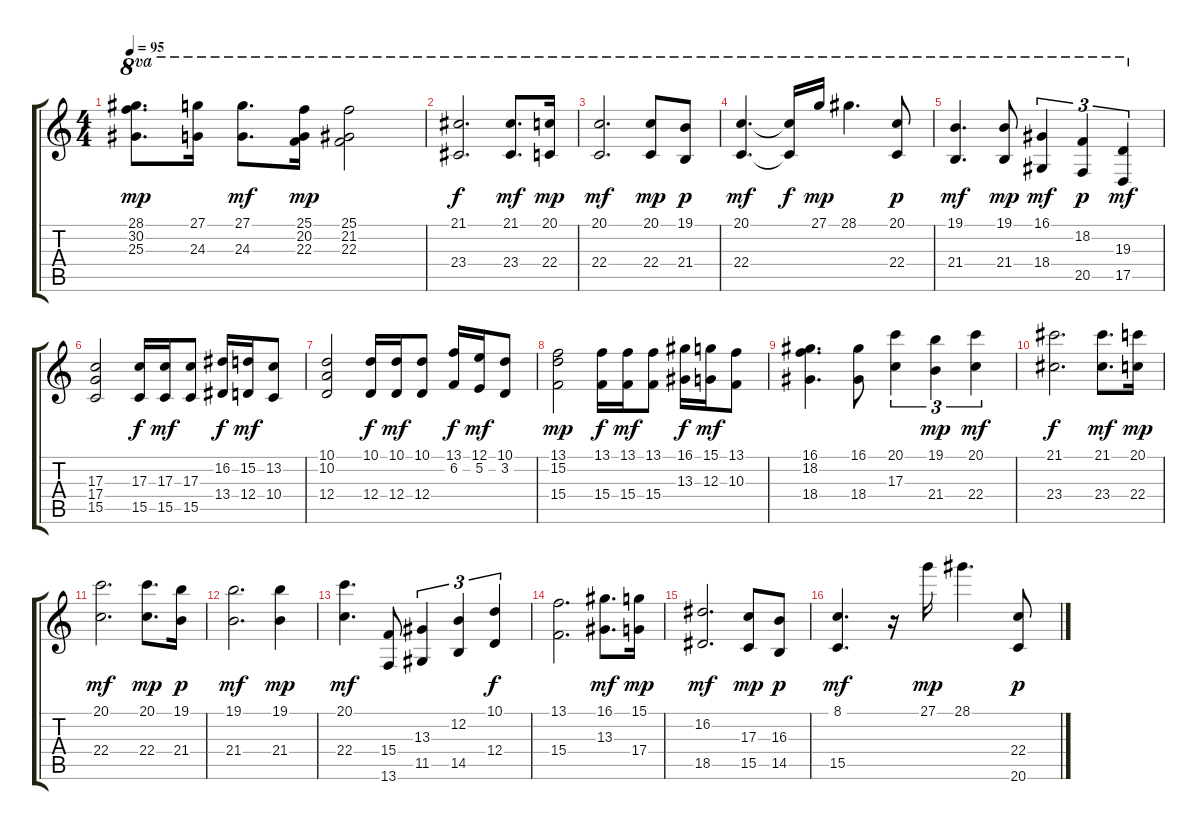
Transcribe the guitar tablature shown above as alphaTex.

\track "" {instrument acousticgrandpiano}
\staff {score tabs}
\tuning (E4 B3 G3 D3 A2 E2) {hide}
\ts (4 4)
\tempo 95
\clef g2
\ks c
(28.1 30.2 25.3).8{d ot 8va dy mp} (27.1 24.3).16{ot 8va} (27.1 24.3).8{d ot 8va dy mf} (25.1 20.2 22.3).16{ot 8va dy mp} (25.1 21.2 22.3).2{ot 8va} |
(21.1 23.4).2{d ot 8va dy f} (21.1 23.4).8{d ot 8va dy mf} (20.1 22.4).16{ot 8va dy mp} |
(20.1 22.4).2{d ot 8va dy mf} (20.1 22.4).8{ot 8va dy mp} (19.1 21.4).8{ot 8va dy p} |
(20.1 22.4).4{d ot 8va dy mf} (20.1{t} 22.4{t}).16{ot 8va dy f} 27.1.16{ot 8va dy mp} 28.1.4{d ot 8va} (20.1 22.4).8{ot 8va dy p} |
(19.1 21.4).4{d ot 8va dy mf} (19.1 21.4).8{ot 8va dy mp} (16.1 18.4).4{tu (3 2) ot 8va dy mf} (18.2 20.5).4{tu (3 2) ot 8va dy p} (19.3 17.5).4{tu (3 2) ot 8va dy mf} |
(17.3 17.4 15.5).2 (17.3 15.5).16{dy f} (17.3 15.5).16{dy mf} (17.3 15.5).8 (16.2 13.4).16{dy f} (15.2 12.4).16{dy mf} (13.2 10.4).8 |
(10.1 10.2 12.4).2 (10.1 12.4).16{dy f} (10.1 12.4).16{dy mf} (10.1 12.4).8 (13.1 6.2).16{dy f} (12.1 5.2).16{dy mf} (10.1 3.2).8 |
(13.1 15.2 15.4).2{dy mp} (13.1 15.4).16{dy f} (13.1 15.4).16{dy mf} (13.1 15.4).8 (16.1 13.3).16{dy f} (15.1 12.3).16{dy mf} (13.1 10.3).8 |
(16.1 18.2 18.4).4{d} (16.1 18.4).8 (20.1 17.3).4{tu (3 2)} (19.1 21.4).4{tu (3 2) dy mp} (20.1 22.4).4{tu (3 2) dy mf} |
(21.1 23.4).2{d dy f} (21.1 23.4).8{d dy mf} (20.1 22.4).16{dy mp} |
(20.1 22.4).2{d dy mf} (20.1 22.4).8{d dy mp} (19.1 21.4).16{dy p} |
(19.1 21.4).2{d dy mf} (19.1 21.4).4{dy mp} |
(20.1 22.4).4{d dy mf} (15.4 13.6).8 (13.3 11.5).4{tu (3 2)} (12.2 14.5).4{tu (3 2)} (10.1 12.4).4{tu (3 2) dy f} |
(13.1 15.4).2{d} (16.1 13.3).8{d dy mf} (15.1 17.4).16{dy mp} |
(16.2 18.5).2{d dy mf} (17.3 15.5).8{dy mp} (16.3 14.5).8{dy p} |
(8.1 15.5).4{d dy mf} r.16 27.1.16{dy mp} 28.1.4{d} (22.4 20.6).8{dy p}
